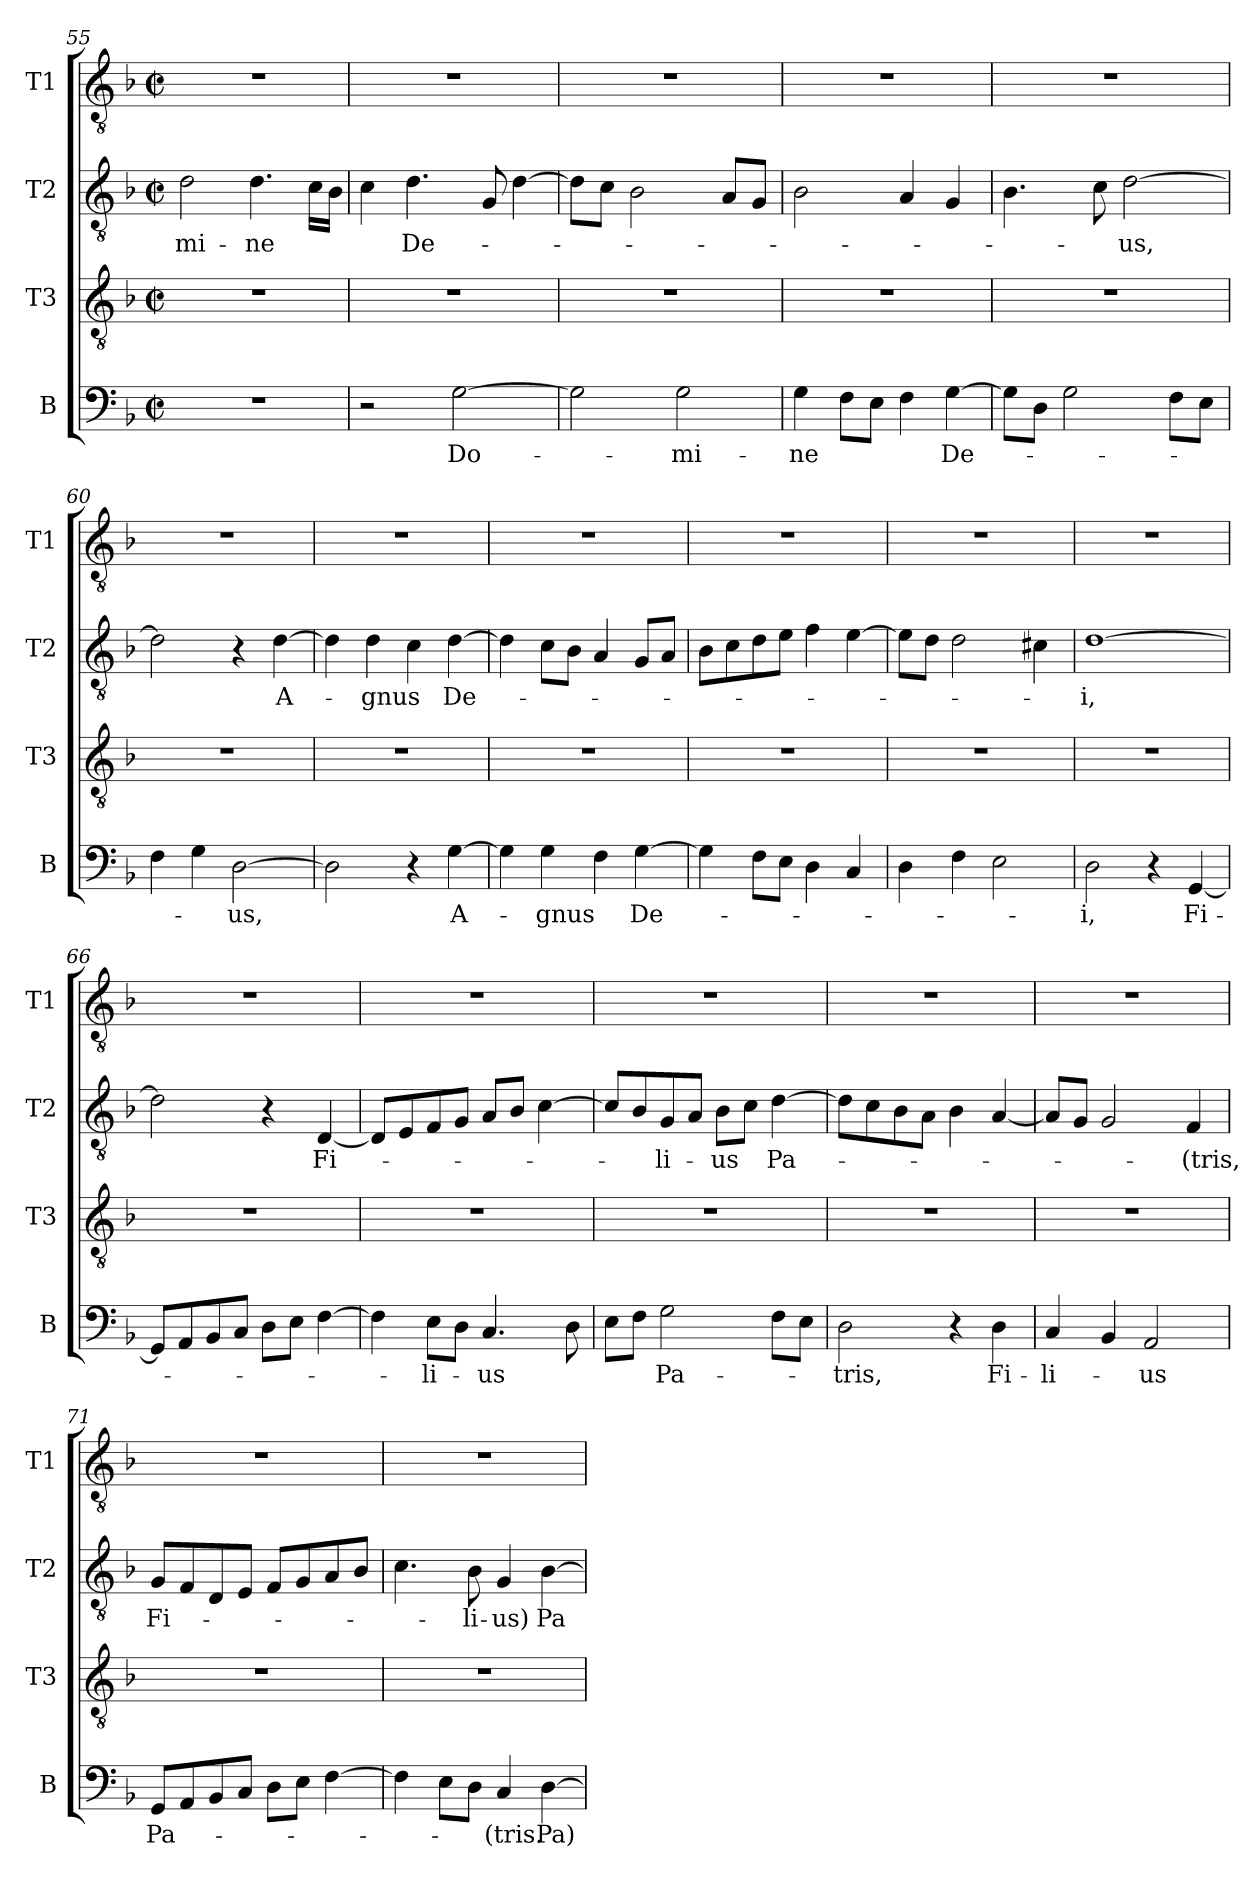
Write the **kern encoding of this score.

**kern	**text	**kern	**kern	**text	**kern
*part4	*part4	*part3	*part2	*part2	*part1
*staff4	*staff4	*staff3	*staff2	*staff2	*staff1
*I"B	*	*I"T3	*I"T2	*	*I"T1
*I'B	*	*I'T3	*I'T2	*	*I'T1
*clefF4	*	*clefGv2	*clefGv2	*	*clefGv2
*k[b-]	*	*k[b-]	*k[b-]	*	*k[b-]
*M2/2	*	*M2/2	*M2/2	*	*M2/2
*met(c|)	*	*met(c|)	*met(c|)	*	*met(c|)
=55	=55	=55	=55	=55	=55
!	!	!	!	!LO:LY:b	!
1r	.	1r	2d\	-mi-	1r
!	!	!	!	!LO:LY:b	!
.	.	.	4.d\	-ne	.
.	.	.	16c\LL	.	.
.	.	.	16B-\JJ	.	.
=56	=56	=56	=56	=56	=56
2r	.	1r	4c\	.	1r
!	!	!	!	!LO:LY:b	!
.	.	.	4.d\	De-	.
!	!LO:LY:b	!	!	!	!
[2G\	Do-	.	.	.	.
.	.	.	8G/	.	.
.	.	.	[4d\	.	.
=57	=57	=57	=57	=57	=57
2G\]	.	1r	8d\L]	.	1r
.	.	.	8c\J	.	.
.	.	.	2B-\	.	.
!	!LO:LY:b	!	!	!	!
2G\	-mi-	.	.	.	.
.	.	.	8A/L	.	.
.	.	.	8G/J	.	.
=58	=58	=58	=58	=58	=58
!	!LO:LY:b	!	!	!	!
4G\	-ne	1r	2B-\	.	1r
8F\L	.	.	.	.	.
8E\J	.	.	.	.	.
4F\	.	.	4A/	.	.
!	!LO:LY:b	!	!	!	!
[4G\	De-	.	4G/	.	.
!!LO:PB:g=z
=59	=59	=59	=59	=59	=59
8G\L]	.	1r	4.B-\	.	1r
8D\J	.	.	.	.	.
2G\	.	.	.	.	.
.	.	.	8c\	.	.
!	!	!	!	!LO:LY:b	!
.	.	.	[2d\	-us,	.
8F\L	.	.	.	.	.
8E\J	.	.	.	.	.
=60	=60	=60	=60	=60	=60
4F\	.	1r	2d\]	.	1r
4G\	.	.	.	.	.
!	!LO:LY:b	!	!	!	!
[2D\	-us,	.	4r	.	.
!	!	!	!	!LO:LY:b	!
.	.	.	[4d\	A-	.
=61	=61	=61	=61	=61	=61
2D\]	.	1r	4d\]	.	1r
!	!	!	!	!LO:LY:b	!
.	.	.	4d\	-gnus	.
4r	.	.	4c\	.	.
!	!LO:LY:b	!	!	!LO:LY:b	!
[4G\	A-	.	[4d\	De-	.
=62	=62	=62	=62	=62	=62
4G\]	.	1r	4d\]	.	1r
!	!LO:LY:b	!	!	!	!
4G\	-gnus	.	8c\L	.	.
.	.	.	8B-\J	.	.
4F\	.	.	4A/	.	.
!	!LO:LY:b	!	!	!	!
[4G\	De-	.	8G/L	.	.
.	.	.	8A/J	.	.
=63	=63	=63	=63	=63	=63
4G\]	.	1r	8B-\L	.	1r
.	.	.	8c\	.	.
8F\L	.	.	8d\	.	.
8E\J	.	.	8e\J	.	.
4D\	.	.	4f\	.	.
4C/	.	.	[4e\	.	.
=64	=64	=64	=64	=64	=64
4D\	.	1r	8e\L]	.	1r
.	.	.	8d\J	.	.
4F\	.	.	2d\	.	.
2E\	.	.	.	.	.
.	.	.	4c#X\	.	.
=65	=65	=65	=65	=65	=65
!	!LO:LY:b	!	!	!LO:LY:b	!
2D\	i,	1r	[1d	-i,	1r
4r	.	.	.	.	.
!	!LO:LY:b	!	!	!	!
[4GG/	Fi-	.	.	.	.
!!LO:LB:g=z
=66	=66	=66	=66	=66	=66
8GG/L]	.	1r	2d\]	.	1r
8AA/	.	.	.	.	.
8BB-/	.	.	.	.	.
8C/J	.	.	.	.	.
8D\L	.	.	4r	.	.
8E\J	.	.	.	.	.
!	!	!	!	!LO:LY:b	!
[4F\	.	.	[4D/	Fi-	.
=67	=67	=67	=67	=67	=67
4F\]	.	1r	8D/L]	.	1r
.	.	.	8E/	.	.
!	!LO:LY:b	!	!	!	!
8E\L	-li-	.	8F/	.	.
8D\J	.	.	8G/J	.	.
!	!LO:LY:b	!	!	!	!
4.C/	-us	.	8A/L	.	.
.	.	.	8B-/J	.	.
.	.	.	[4c\	.	.
8D\	.	.	.	.	.
=68	=68	=68	=68	=68	=68
8E\L	.	1r	8c/L]	.	1r
8F\J	.	.	8B-/	.	.
!	!LO:LY:b	!	!	!LO:LY:b	!
2G\	Pa-	.	8G/	-li-	.
.	.	.	8A/J	.	.
!	!	!	!	!LO:LY:b	!
.	.	.	8B-\L	-us	.
.	.	.	8c\J	.	.
!	!	!	!	!LO:LY:b	!
8F\L	.	.	[4d\	Pa-	.
8E\J	.	.	.	.	.
=69	=69	=69	=69	=69	=69
!	!LO:LY:b	!	!	!	!
2D\	-tris,	1r	8d\L]	.	1r
.	.	.	8c\	.	.
.	.	.	8B-\	.	.
.	.	.	8A\J	.	.
4r	.	.	4B-\	.	.
!	!LO:LY:b	!	!	!	!
4D\	Fi-	.	[4A/	.	.
=70	=70	=70	=70	=70	=70
!	!LO:LY:b	!	!	!	!
4C/	-li-	1r	8A/L]	.	1r
.	.	.	8G/J	.	.
4BB-/	.	.	2G/	.	.
!	!LO:LY:b	!	!	!	!
2AA/	-us	.	.	.	.
!	!	!	!	!LO:LY:b	!
.	.	.	4F/	-(tris,	.
!!LO:LB:g=z
=71	=71	=71	=71	=71	=71
!	!LO:LY:b	!	!	!LO:LY:b	!
8GG/L	Pa-	1r	8G/L	Fi-	1r
8AA/	.	.	8F/	.	.
8BB-/	.	.	8D/	.	.
8C/J	.	.	8E/J	.	.
8D\L	.	.	8F/L	.	.
8E\J	.	.	8G/	.	.
[4F\	.	.	8A/	.	.
.	.	.	8B-/J	.	.
=72	=72	=72	=72	=72	=72
4F\]	.	1r	4.c\	.	1r
8E\L	.	.	.	.	.
!	!	!	!	!LO:LY:b	!
8D\J	.	.	8B-\	-li-	.
!	!LO:LY:b	!	!	!LO:LY:b	!
4C/	-(tris.	.	4G/	-us)	.
!	!LO:LY:b	!	!	!LO:LY:b	!
[4D\	-Pa)-	.	[4B-\	Pa-	.
=	=	=	=	=	=
*-	*-	*-	*-	*-	*-
